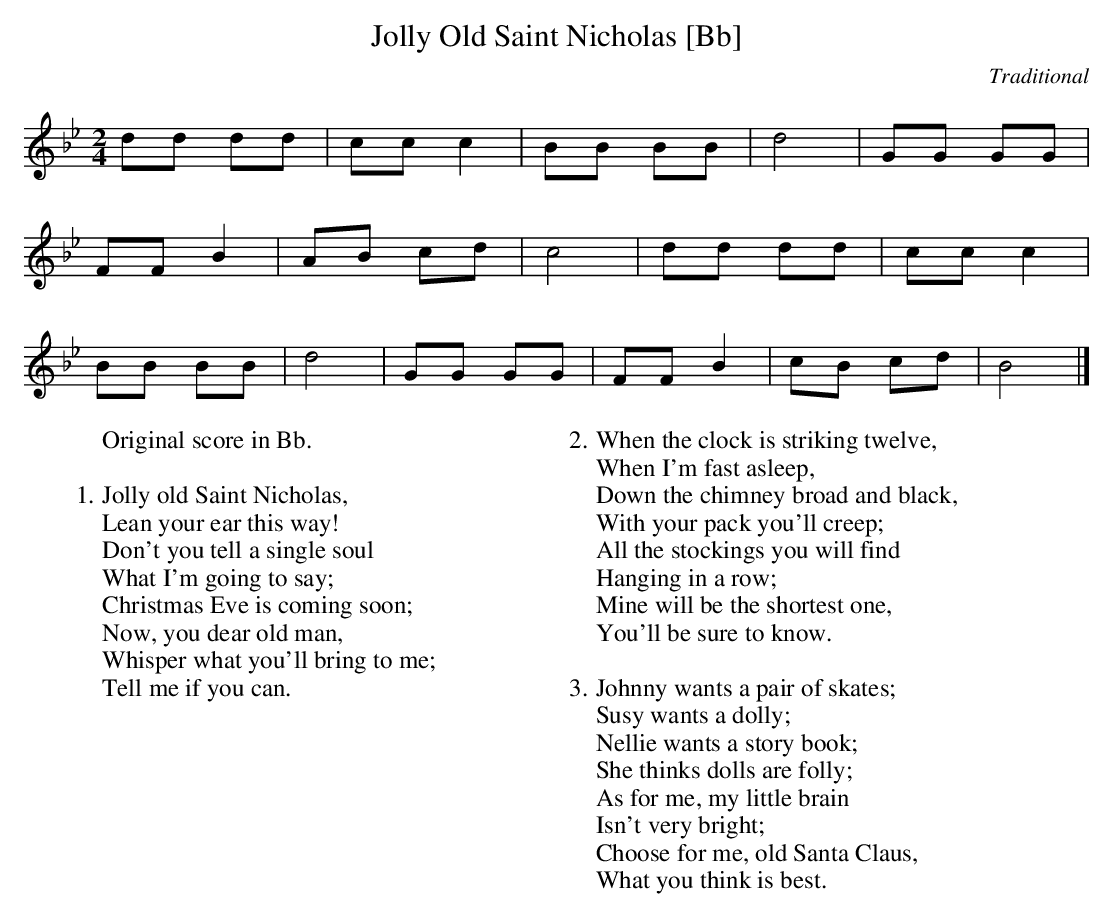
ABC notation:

X:1
T:Jolly Old Saint Nicholas [Bb]
C:Traditional
W:Original score in Bb.
M:2/4
L:1/8
K:Bb
dd dd | cc c2 | BB BB | d4 | GG GG |
FF B2 | AB cd | c4 | dd dd | cc c2 |
BB BB | d4 | GG GG | FF B2 | cB cd | B4 |]
W:
W:1. Jolly old Saint Nicholas,
W:Lean your ear this way!
W:Don't you tell a single soul
W:What I'm going to say;
W:Christmas Eve is coming soon;
W:Now, you dear old man,
W:Whisper what you'll bring to me;
W:Tell me if you can.
W:
W:2. When the clock is striking twelve,
W:When I'm fast asleep,
W:Down the chimney broad and black,
W:With your pack you'll creep;
W:All the stockings you will find
W:Hanging in a row;
W:Mine will be the shortest one,
W:You'll be sure to know.
W:
W:3. Johnny wants a pair of skates;
W:Susy wants a dolly;
W:Nellie wants a story book;
W:She thinks dolls are folly;
W:As for me, my little brain
W:Isn't very bright;
W:Choose for me, old Santa Claus,
W:What you think is best.
